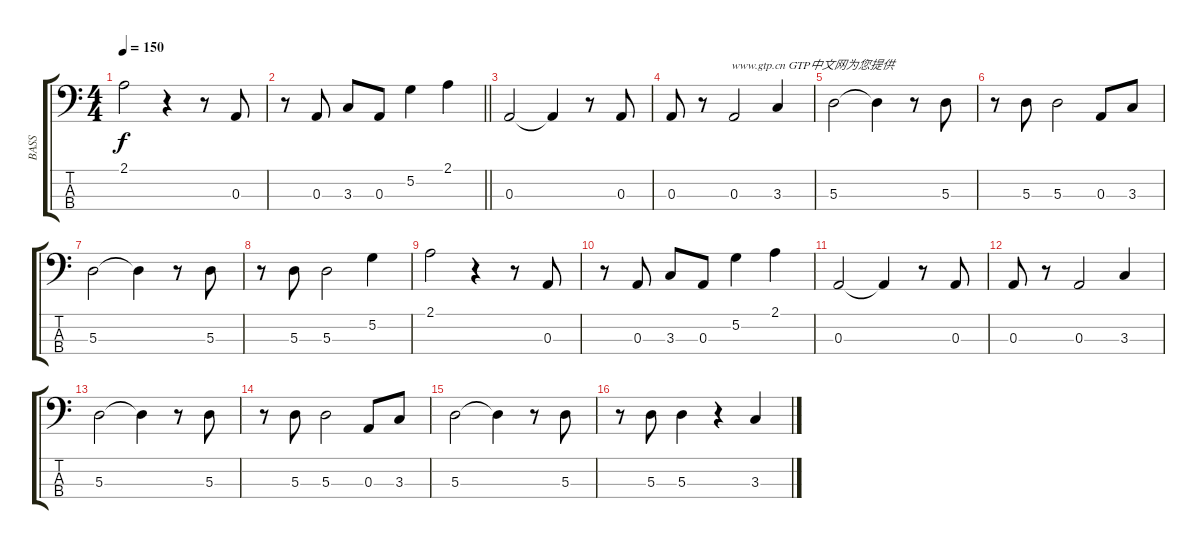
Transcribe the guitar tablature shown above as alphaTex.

\track ("BASS" "BASS") {instrument electricbassfinger}
\staff {score tabs}
\tuning (G2 D2 A1 E1) {hide}
\ts (4 4)
\tempo 150
\clef f4
\ks c
2.1.2{dy f} r.4 r.8 0.3.8 |
\barLineRight lightlight
r.8 0.3.8 3.3.8 0.3.8 5.2.4 2.1.4 |
0.3.2 0.3{t}.4 r.8 0.3.8 |
0.3.8{txt "                    www.gtp.cn GTP中文网为您提供"} r.8 0.3.2 3.3.4 |
5.3.2 5.3{t}.4 r.8 5.3.8 |
r.8 5.3.8 5.3.2 0.3.8 3.3.8 |
5.3.2 5.3{t}.4 r.8 5.3.8 |
r.8 5.3.8 5.3.2 5.2.4 |
2.1.2 r.4 r.8 0.3.8 |
r.8 0.3.8 3.3.8 0.3.8 5.2.4 2.1.4 |
0.3.2 0.3{t}.4 r.8 0.3.8 |
0.3.8 r.8 0.3.2 3.3.4 |
5.3.2 5.3{t}.4 r.8 5.3.8 |
r.8 5.3.8 5.3.2 0.3.8 3.3.8 |
5.3.2 5.3{t}.4 r.8 5.3.8 |
r.8 5.3.8 5.3.4 r.4 3.3.4
